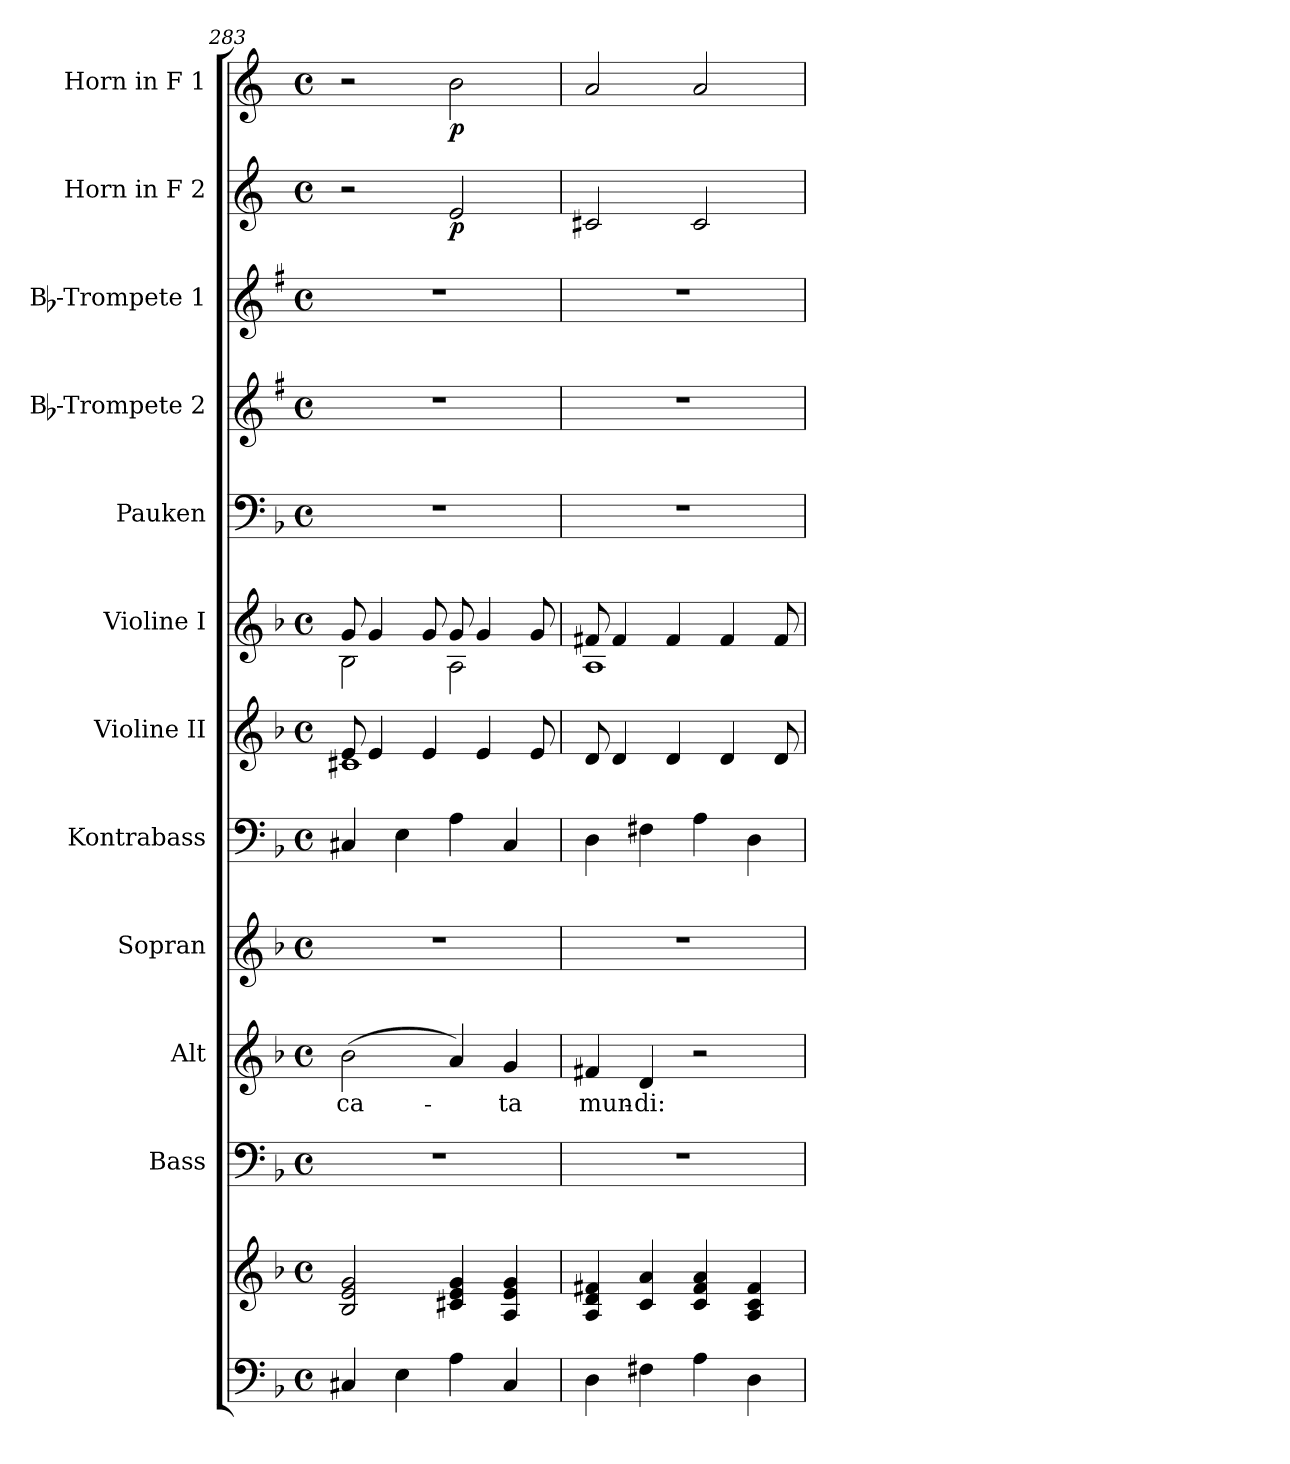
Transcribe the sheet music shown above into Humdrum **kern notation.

**kern	**kern	**kern	**kern	**text	**kern	**kern	**kern	**kern	**kern	**kern	**kern	**kern	**dynam	**kern	**dynam
*part12	*part12	*part11	*part10	*part10	*part9	*part8	*part7	*part6	*part5	*part4	*part3	*part2	*part2	*part1	*part1
*staff13	*staff12	*staff11	*staff10	*staff10	*staff9	*staff8	*staff7	*staff6	*staff5	*staff4	*staff3	*staff2	*staff2	*staff1	*staff1
*	*	*I"Bass	*I"Alt	*	*I"Sopran	*I"Kontrabass	*I"Violine II	*I"Violine I	*I"Pauken	*I"Bb-Trompete 2	*I"Bb-Trompete 1	*I"Horn in F 2	*	*I"Horn in F 1	*
*	*	*I'B.	*I'A.	*	*I'S.	*I'Kb.	*I'Vl. II	*I'Vl. I	*I'Pk.	*I'Bb Trp. 2	*I'Bb Trp. 1	*	*	*	*
*clefF4	*clefG2	*clefF4	*clefG2	*	*clefG2	*clefF4	*clefG2	*clefG2	*clefF4	*clefG2	*clefG2	*clefG2	*	*clefG2	*
*	*	*	*	*	*	*ITrd7c12	*	*	*	*ITrd1c2	*ITrd1c2	*ITrd4c7	*	*ITrd4c7	*
*k[b-]	*k[b-]	*k[b-]	*k[b-]	*	*k[b-]	*k[b-]	*k[b-]	*k[b-]	*k[b-]	*k[b-]	*k[b-]	*k[b-]	*	*k[b-]	*
*F:	*F:	*F:	*F:	*	*F:	*F:	*F:	*F:	*F:	*F:	*F:	*F:	*	*F:	*
*M4/4	*M4/4	*M4/4	*M4/4	*	*M4/4	*M4/4	*M4/4	*M4/4	*M4/4	*M4/4	*M4/4	*M4/4	*	*M4/4	*
*met(c)	*met(c)	*met(c)	*met(c)	*	*met(c)	*met(c)	*met(c)	*met(c)	*met(c)	*met(c)	*met(c)	*met(c)	*	*met(c)	*
=283	=283	=283	=283	=283	=283	=283	=283	=283	=283	=283	=283	=283	=283	=283	=283
!	!	!	!	!LO:LY:b	!	!	!	!	!	!	!	!	!	!	!
*	*	*	*	*	*	*	*^	*^	*	*	*	*	*	*	*
4C#X/	2B-/ 2e/ 2g/	1r	(>2b-\	-ca-	1r	4CC#X/	8e/	1c#X	8g/	2B-\	1r	1r	1r	2r	.	2r	.
.	.	.	.	.	.	.	4e/	.	4g/	.	.	.	.	.	.	.	.
4E\	.	.	.	.	.	4EE\	.	.	.	.	.	.	.	.	.	.	.
.	.	.	.	.	.	.	4e/	.	8g/	.	.	.	.	.	.	.	.
!	!	!	!	!	!	!	!	!	!	!	!	!	!	!	!LO:DY:b	!	!LO:DY:b
4A\	4c#X/ 4e/ 4g/	.	4a/)	.	.	4AA\	.	.	8g/	2A\	.	.	.	2A/	p	2e\	p
.	.	.	.	.	.	.	4e/	.	4g/	.	.	.	.	.	.	.	.
!	!	!	!	!LO:LY:b	!	!	!	!	!	!	!	!	!	!	!	!	!
4C#/	4A/ 4e/ 4g/	.	4g/	-ta	.	4CC#/	.	.	.	.	.	.	.	.	.	.	.
.	.	.	.	.	.	.	8e/	.	8g/	.	.	.	.	.	.	.	.
*	*	*	*	*	*	*	*v	*v	*	*	*	*	*	*	*	*	*
=284	=284	=284	=284	=284	=284	=284	=284	=284	=284	=284	=284	=284	=284	=284	=284	=284
!	!	!	!	!LO:LY:b	!	!	!	!	!	!	!	!	!	!	!	!
4D\	4A/ 4d/ 4f#X/	1r	4f#X/	mun-	1r	4DD\	8d/	8f#X/	1A	1r	1r	1r	2F#X/	.	2d/	.
.	.	.	.	.	.	.	4d/	4f#/	.	.	.	.	.	.	.	.
!	!	!	!	!LO:LY:b	!	!	!	!	!	!	!	!	!	!	!	!
4F#X\	4c/ 4a/	.	4d/	-di:	.	4FF#X\	.	.	.	.	.	.	.	.	.	.
.	.	.	.	.	.	.	4d/	4f#/	.	.	.	.	.	.	.	.
4A\	4c/ 4f#/ 4a/	.	2r	.	.	4AA\	.	.	.	.	.	.	2F#/	.	2d/	.
.	.	.	.	.	.	.	4d/	4f#/	.	.	.	.	.	.	.	.
4D\	4A/ 4c/ 4f#/	.	.	.	.	4DD\	.	.	.	.	.	.	.	.	.	.
.	.	.	.	.	.	.	8d/	8f#/	.	.	.	.	.	.	.	.
*	*	*	*	*	*	*	*	*v	*v	*	*	*	*	*	*	*
=	=	=	=	=	=	=	=	=	=	=	=	=	=	=	=
*-	*-	*-	*-	*-	*-	*-	*-	*-	*-	*-	*-	*-	*-	*-	*-
